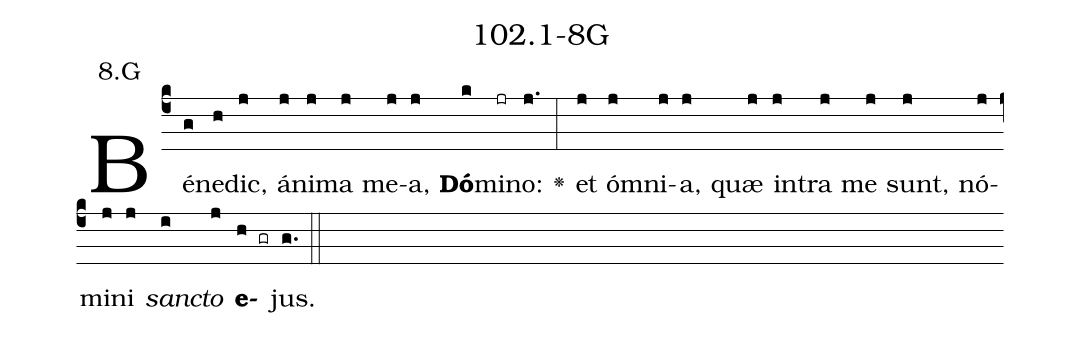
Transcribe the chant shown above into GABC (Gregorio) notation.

name: 102.1-8G;
annotation: 8.G;
%%
(c4)Bé(g)ne(h)dic,(j) á(j)ni(j)ma(j) me(j)a,(j) <b>Dó</b>(k)mi(jr)no:(j.) <v>\greheightstar</v>(:) et(j) óm(j)ni(j)a,(j) quæ(j) in(j)tra(j) me(j) sunt,(j) nó(j)mi(j)ni(j) <i>sanc</i>(i)<i>to</i>(j) <b>e</b>(h gr)jus.(g.) (::)


%E(j) u(j) o(i) u(j) a(h) e.(g.) (::)
